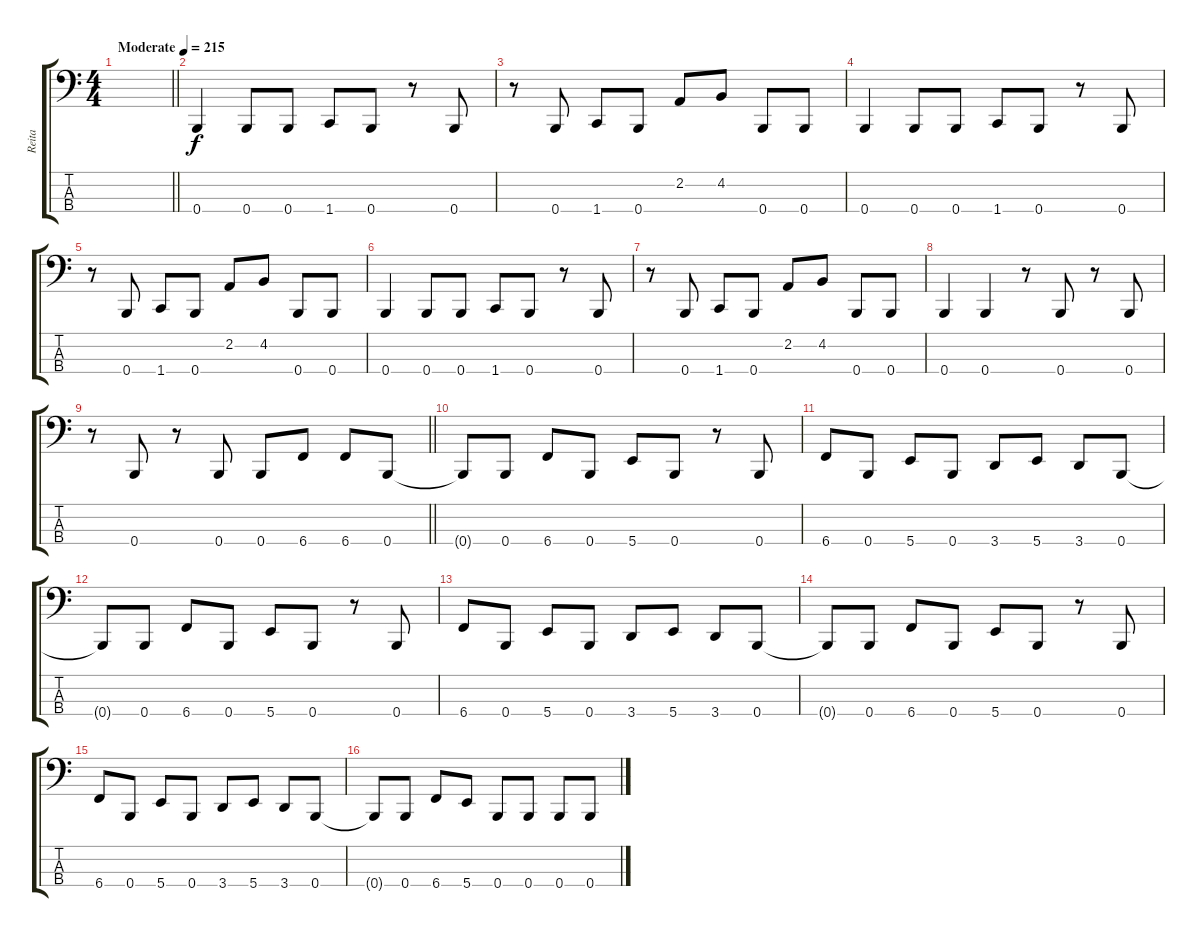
\track ("Reita" "Reita") {instrument electricbasspick}
\staff {score tabs}
\tuning (C2 G1 D0 B0) {hide}
\ts (4 4)
\tempo (215 "Moderate")
\clef f4
\barLineRight lightlight
\ks c
|
0.4.4 0.4.8 0.4.8 1.4.8 0.4.8 r.8 0.4.8 |
r.8 0.4.8 1.4.8 0.4.8 2.2.8 4.2.8 0.4.8 0.4.8 |
0.4.4 0.4.8 0.4.8 1.4.8 0.4.8 r.8 0.4.8 |
r.8 0.4.8 1.4.8 0.4.8 2.2.8 4.2.8 0.4.8 0.4.8 |
0.4.4 0.4.8 0.4.8 1.4.8 0.4.8 r.8 0.4.8 |
r.8 0.4.8 1.4.8 0.4.8 2.2.8 4.2.8 0.4.8 0.4.8 |
0.4.4 0.4.4 r.8 0.4.8 r.8 0.4.8 |
\barLineRight lightlight
r.8 0.4.8 r.8 0.4.8 0.4.8 6.4.8 6.4.8 0.4.8 |
0.4{t}.8 0.4.8 6.4.8 0.4.8 5.4.8 0.4.8 r.8 0.4.8 |
6.4.8 0.4.8 5.4.8 0.4.8 3.4.8 5.4.8 3.4.8 0.4.8 |
0.4{t}.8 0.4.8 6.4.8 0.4.8 5.4.8 0.4.8 r.8 0.4.8 |
6.4.8 0.4.8 5.4.8 0.4.8 3.4.8 5.4.8 3.4.8 0.4.8 |
0.4{t}.8 0.4.8 6.4.8 0.4.8 5.4.8 0.4.8 r.8 0.4.8 |
6.4.8 0.4.8 5.4.8 0.4.8 3.4.8 5.4.8 3.4.8 0.4.8 |
0.4{t}.8 0.4.8 6.4.8 5.4.8 0.4.8 0.4.8 0.4.8 0.4.8
